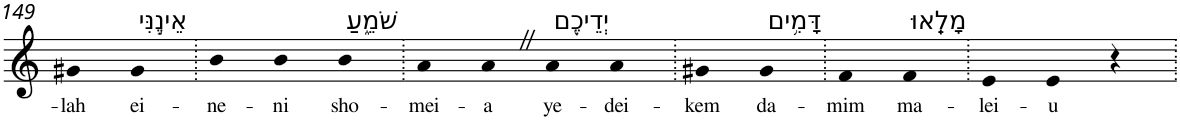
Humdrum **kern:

**kern	**text
*part1	*part1
*staff1	*staff1
*I"Piano	*
*I'Pno	*
!!LO:PB:g=z
*clefG2	*
*k[]	*
=149	=149
!	!LO:LY:b
4g#X	-lah
!LO:TX:a:t=אֵינֶ֣נִּי	!
!	!LO:LY:b
4g#	ei-
=150.	=150.
!	!LO:LY:b
4b	-ne-
!	!LO:LY:b
4b	-ni
!LO:TX:a:t=שֹׁמֵ֑עַ	!
!	!LO:LY:b
4b	sho-
=151.	=151.
!	!LO:LY:b
4a	-mei-
!	!LO:LY:b
4aZ	-a
!LO:TX:a:t=יְדֵיכֶ֖ם	!
!	!LO:LY:b
4a	ye-
!	!LO:LY:b
4a	-dei-
=152.	=152.
!	!LO:LY:b
4g#X	-kem
!LO:TX:a:t=דָּמִ֥ים	!
!	!LO:LY:b
4g#	da-
=153.	=153.
!	!LO:LY:b
4f	-mim
!LO:TX:a:t=מָלֵֽאוּ	!
!	!LO:LY:b
4f	ma-
=154.	=154.
!	!LO:LY:b
4e	-lei-
!	!LO:LY:b
4e	-u
4r	.
=.	=.
*-	*-
